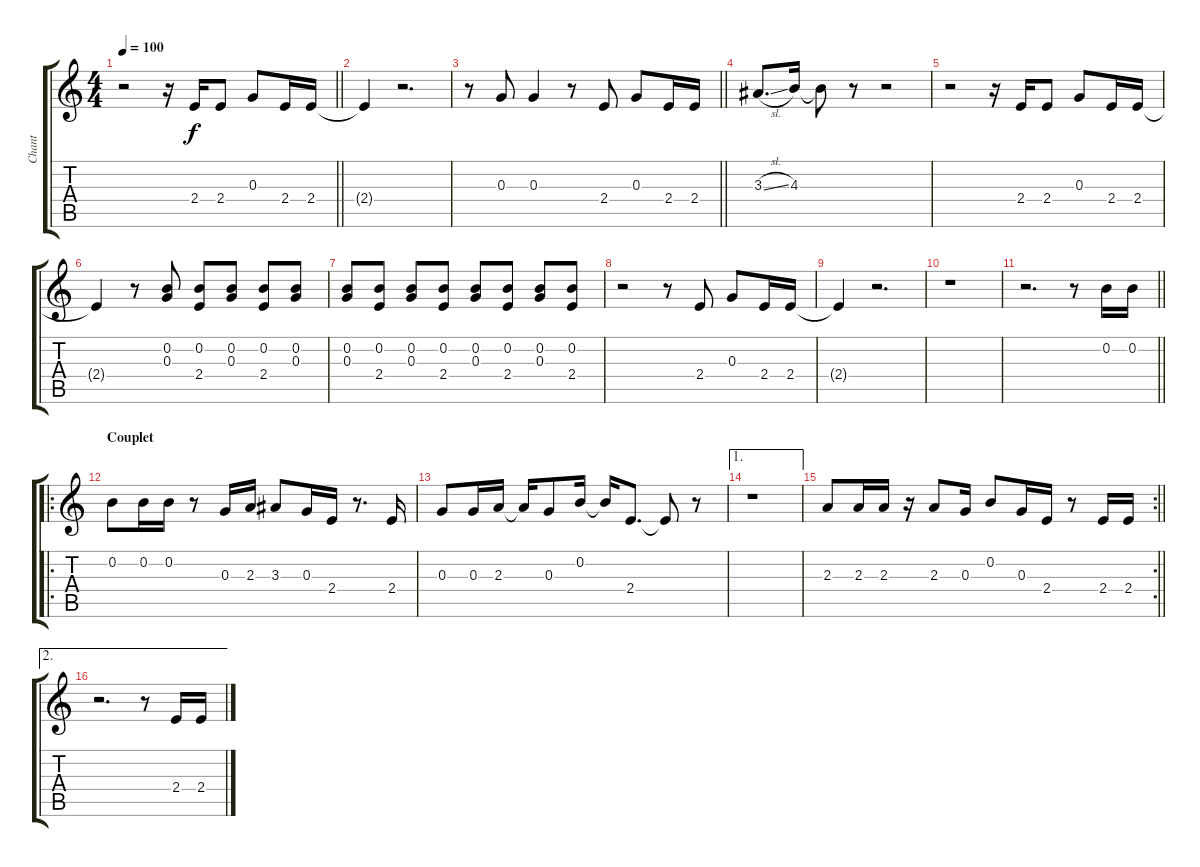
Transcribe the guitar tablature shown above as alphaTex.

\track ("Chant" "Chant") {instrument clarinet}
\staff {score tabs}
\tuning (E5 B4 G4 D4 A3 E3) {hide}
\ts (4 4)
\tempo 100
\clef g2
\barLineRight lightlight
\ks c
r.2{dy f} r.16 2.4.16 2.4.8 0.3.8 2.4.16 2.4.16 |
2.4{t}.4 r.2{d} |
\barLineRight lightlight
r.8 0.3.8 0.3.4 r.8 2.4.8 0.3.8 2.4.16 2.4.16 |
3.3{sl}.8{d} 4.3.16 4.3{t}.8 r.8 r.2 |
r.2 r.16 2.4.16 2.4.8 0.3.8 2.4.16 2.4.16 |
2.4{t}.4 r.8 (0.2 0.3).8 (0.2 2.4).8 (0.2 0.3).8 (0.2 2.4).8 (0.2 0.3).8 |
(0.2 0.3).8 (0.2 2.4).8 (0.2 0.3).8 (0.2 2.4).8 (0.2 0.3).8 (0.2 2.4).8 (0.2 0.3).8 (0.2 2.4).8 |
r.2 r.8 2.4.8 0.3.8 2.4.16 2.4.16 |
2.4{t}.4 r.2{d} |
r.1 |
\barLineRight lightlight
r.2{d} r.8 0.2.16 0.2.16 |
\ro
\section ("" "Couplet")
0.2.8 0.2.16 0.2.16 r.8 0.3.16 2.3.16 3.3.8 0.3.16 2.4.16 r.8{d} 2.4.16 |
0.3.8 0.3.16 2.3.16 2.3{t}.16 0.3.8 0.2.16 0.2{t}.16 2.4.8{d} 2.4{t}.8 r.8 |
\ae 1
r.1 |
\rc 2
\barLineRight lightlight
2.3.8 2.3.16 2.3.16 r.16 2.3.8 0.3.16 0.2.8 0.3.16 2.4.16 r.8 2.4.16 2.4.16 |
\ae 2
r.2{d} r.8 2.4.16 2.4.16
